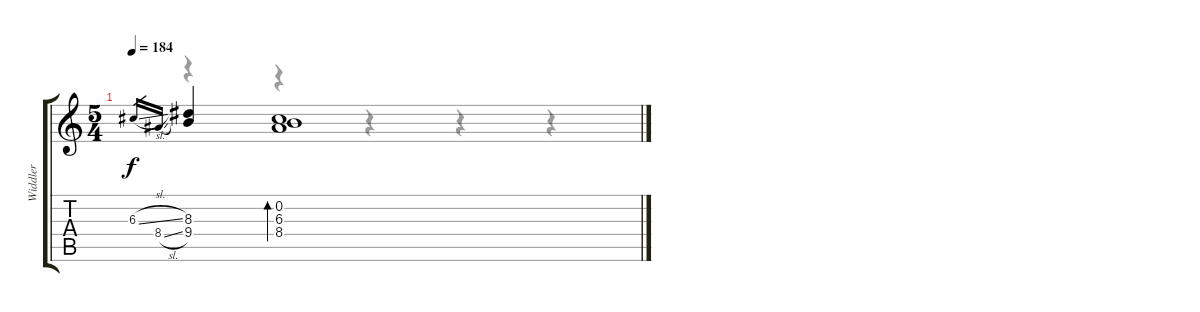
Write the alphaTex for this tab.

\track ("Widdler" "Widdler") {instrument overdrivenguitar}
\staff {score tabs}
\tuning (E4 B3 G3 D3 A2 E2) {hide}
\voice
\ts (5 4)
\tempo 184
\clef g2
\ks c
6.3{sl}.16{gr dy f} 8.4{sl}.16{gr} (8.3 9.4).4 (0.2 6.3 8.4).1{bd 240}
\voice
\clef g2
\ottava regular
\simile none
\ks c
r.4{dy f} r.4 r.4 r.4 r.4
